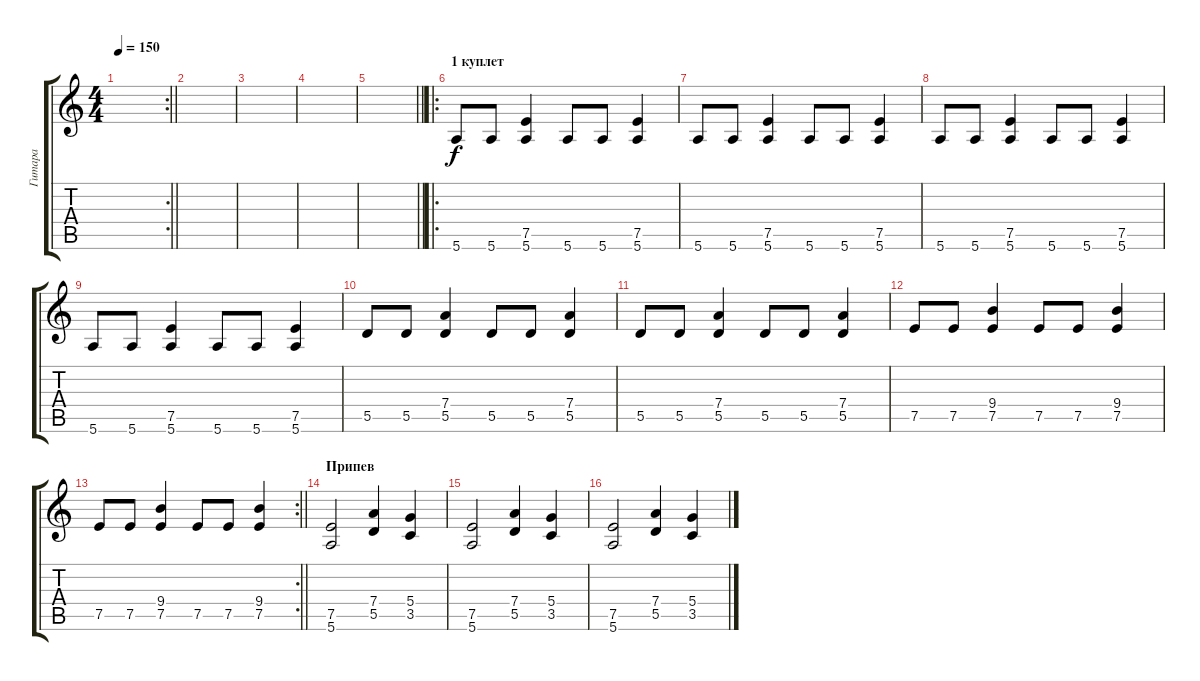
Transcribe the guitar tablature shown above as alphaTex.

\track ("Гитара" "Гитара") {instrument distortionguitar}
\staff {score tabs}
\tuning (E4 B3 G3 D3 A2 E2) {hide}
\rc 2
\ts (4 4)
\tempo 150
\clef g2
\barLineRight lightlight
\ks c
|
|
|
|
\barLineRight lightlight
|
\ro
\section ("" "1 куплет")
5.6.8 5.6.8 (7.5 5.6).4 5.6.8 5.6.8 (7.5 5.6).4 |
5.6.8 5.6.8 (7.5 5.6).4 5.6.8 5.6.8 (7.5 5.6).4 |
5.6.8 5.6.8 (7.5 5.6).4 5.6.8 5.6.8 (7.5 5.6).4 |
5.6.8 5.6.8 (7.5 5.6).4 5.6.8 5.6.8 (7.5 5.6).4 |
5.5.8 5.5.8 (7.4 5.5).4 5.5.8 5.5.8 (7.4 5.5).4 |
5.5.8 5.5.8 (7.4 5.5).4 5.5.8 5.5.8 (7.4 5.5).4 |
7.5.8 7.5.8 (9.4 7.5).4 7.5.8 7.5.8 (9.4 7.5).4 |
\rc 2
\barLineRight lightlight
7.5.8 7.5.8 (9.4 7.5).4 7.5.8 7.5.8 (9.4 7.5).4 |
\section ("" "Припев")
(7.5 5.6).2 (7.4 5.5).4 (5.4 3.5).4 |
(7.5 5.6).2 (7.4 5.5).4 (5.4 3.5).4 |
(7.5 5.6).2 (7.4 5.5).4 (5.4 3.5).4
